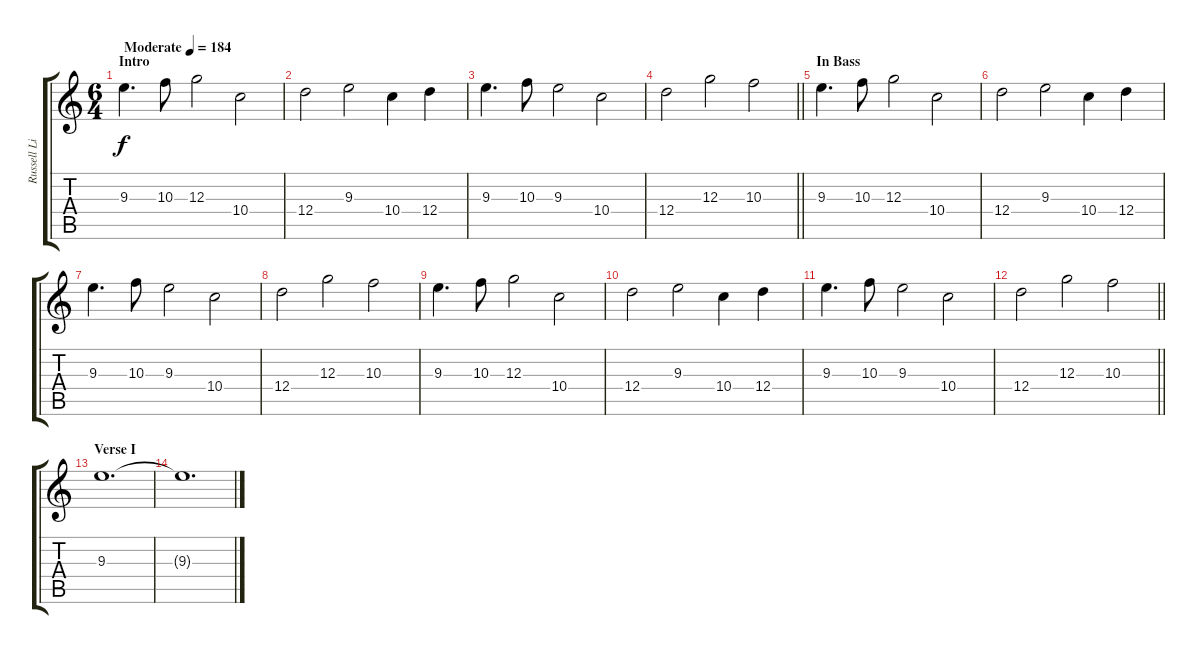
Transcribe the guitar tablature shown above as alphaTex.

\track ("Russell Lissack" "Russell Li") {instrument overdrivenguitar}
\staff {score tabs}
\tuning (E4 B3 G3 D3 A2 E2) {hide}
\ts (6 4)
\section ("" "Intro")
\tempo (184 "Moderate")
\clef g2
\ks c
9.3.4{d dy f instrument overdrivenguitar} 10.3.8 12.3.2 10.4.2 |
12.4.2 9.3.2 10.4.4 12.4.4 |
9.3.4{d} 10.3.8 9.3.2 10.4.2 |
\barLineRight lightlight
12.4.2 12.3.2 10.3.2 |
\section ("" "In Bass")
9.3.4{d} 10.3.8 12.3.2 10.4.2 |
12.4.2 9.3.2 10.4.4 12.4.4 |
9.3.4{d} 10.3.8 9.3.2 10.4.2 |
12.4.2 12.3.2 10.3.2 |
9.3.4{d} 10.3.8 12.3.2 10.4.2 |
12.4.2 9.3.2 10.4.4 12.4.4 |
9.3.4{d} 10.3.8 9.3.2 10.4.2 |
\barLineRight lightlight
12.4.2 12.3.2 10.3.2 |
\section ("" "Verse I")
9.3.1{d} |
9.3{t}.1{d}
